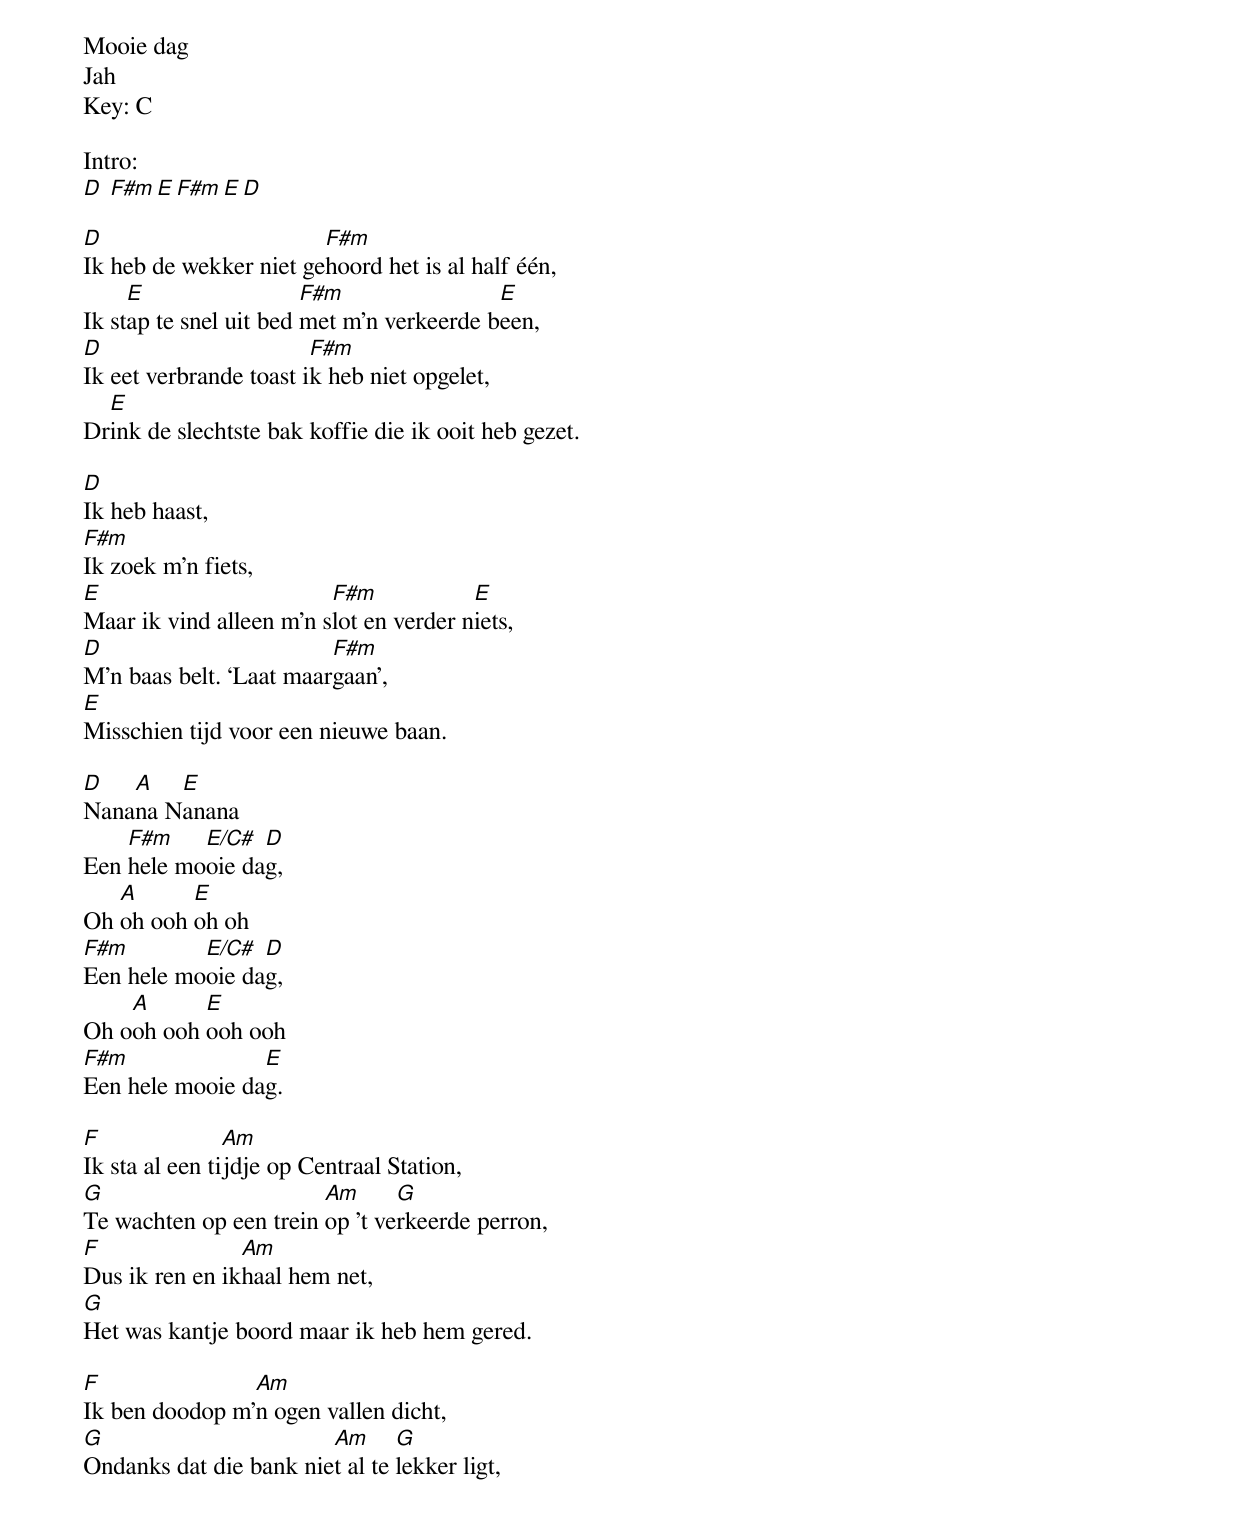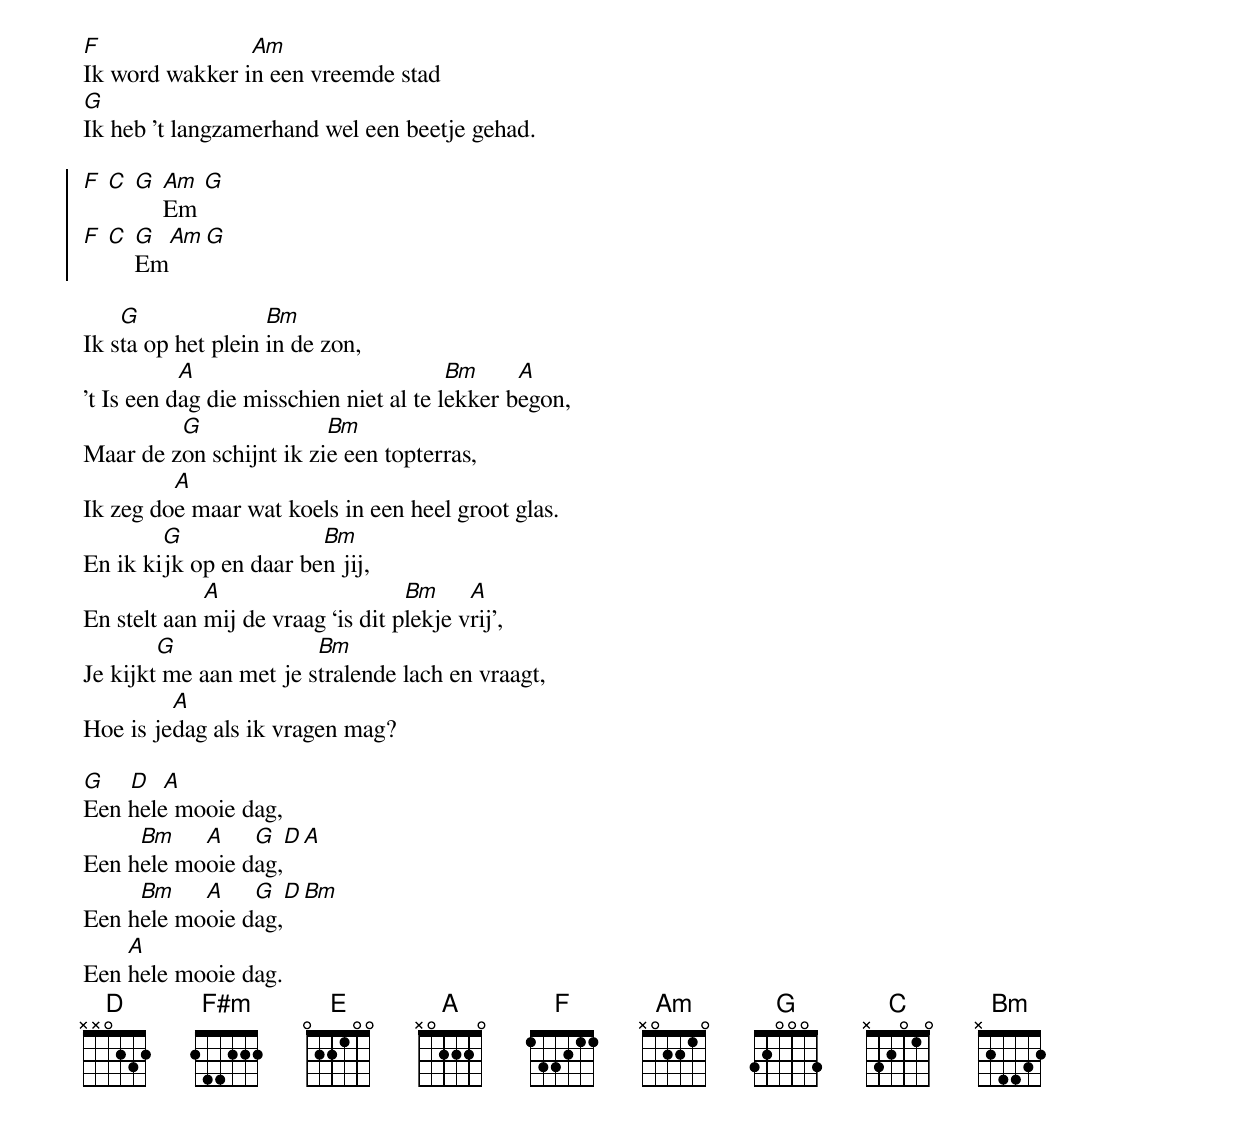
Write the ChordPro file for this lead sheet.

Mooie dag
Jah
Key: C

Intro:
[D] [F#m][E][F#m][E][D]

[D]Ik heb de wekker niet ge[F#m]hoord het is al half één,
Ik st[E]ap te snel uit bed [F#m]met m’n verkeerde b[E]een,
[D]Ik eet verbrande toast i[F#m]k heb niet opgelet,
Dr[E]ink de slechtste bak koffie die ik ooit heb gezet.

[D]Ik heb haast,
[F#m]Ik zoek m’n fiets,
[E]Maar ik vind alleen m’n s[F#m]lot en verder n[E]iets,
[D]M’n baas belt. ‘Laat maar[F#m]gaan’,
[E]Misschien tijd voor een nieuwe baan.

[D]Nana[A]na N[E]anana
Een [F#m]hele mo[E/C#]oie da[D]g,
Oh [A]oh ooh [E]oh oh
[F#m]Een hele mo[E/C#]oie da[D]g,
Oh o[A]oh ooh [E]ooh ooh
[F#m]Een hele mooie da[E]g.

[F]Ik sta al een ti[Am]jdje op Centraal Station,
[G]Te wachten op een trein [Am]op ’t ve[G]rkeerde perron,
[F]Dus ik ren en ik[Am]haal hem net,
[G]Het was kantje boord maar ik heb hem gered.

[F]Ik ben doodop m’[Am]n ogen vallen dicht,
[G]Ondanks dat die bank nie[Am]t al te [G]lekker ligt,
[F]Ik word wakker i[Am]n een vreemde stad
[G]Ik heb ’t langzamerhand wel een beetje gehad.

{start_of_chorus}
[F] [C] [G] [Am]Em [G]
[F] [C] [G]Em[Am][G]
{end_of_chorus}

Ik s[G]ta op het plein [Bm]in de zon,
’t Is een d[A]ag die misschien niet al te l[Bm]ekker b[A]egon,
Maar de z[G]on schijnt ik zi[Bm]e een topterras,
Ik zeg do[A]e maar wat koels in een heel groot glas.
En ik ki[G]jk op en daar be[Bm]n jij,
En stelt aan [A]mij de vraag ‘is dit p[Bm]lekje v[A]rij’,
Je kijkt[G] me aan met je s[Bm]tralende lach en vraagt,
Hoe is je[A]dag als ik vragen mag?

[G]    [D]  [A]
Een hele mooie dag,
Een h[Bm]ele mo[A]oie d[G]ag,[D][A]
Een h[Bm]ele mo[A]oie d[G]ag,[D][Bm]
Een [A]hele mooie dag.
